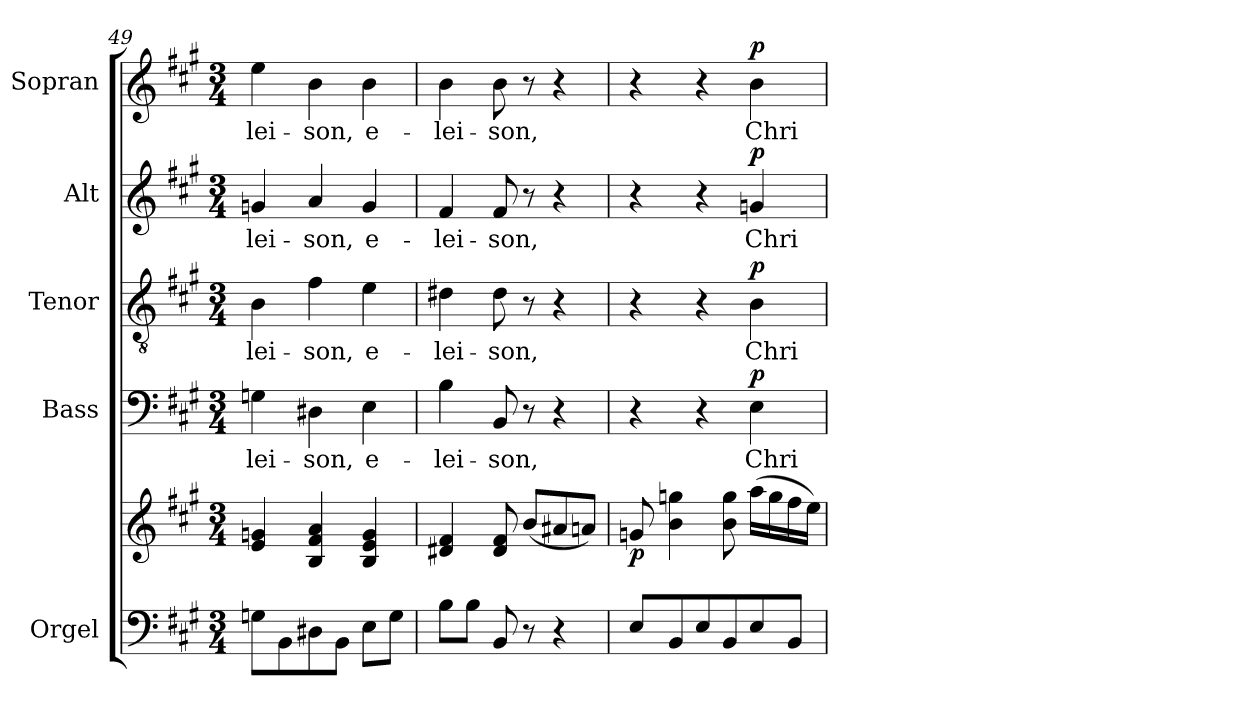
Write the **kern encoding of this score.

**kern	**kern	**dynam	**kern	**text	**dynam	**kern	**text	**dynam	**kern	**text	**dynam	**kern	**text	**dynam
*part5	*part5	*part5	*part4	*part4	*part4	*part3	*part3	*part3	*part2	*part2	*part2	*part1	*part1	*part1
*staff6	*staff5	*staff5/6	*staff4	*staff4	*staff4	*staff3	*staff3	*staff3	*staff2	*staff2	*staff2	*staff1	*staff1	*staff1
*I"Orgel	*	*	*I"Bass	*	*	*I"Tenor	*	*	*I"Alt	*	*	*I"Sopran	*	*
*I'Org.	*	*	*I'B.	*	*	*I'T.	*	*	*I'A.	*	*	*I'S.	*	*
*clefF4	*clefG2	*	*clefF4	*	*	*clefGv2	*	*	*clefG2	*	*	*clefG2	*	*
*k[f#c#g#]	*k[f#c#g#]	*	*k[f#c#g#]	*	*	*k[f#c#g#]	*	*	*k[f#c#g#]	*	*	*k[f#c#g#]	*	*
*A:	*A:	*	*A:	*	*	*A:	*	*	*A:	*	*	*A:	*	*
*M3/4	*M3/4	*	*M3/4	*	*	*M3/4	*	*	*M3/4	*	*	*M3/4	*	*
=49	=49	=49	=49	=49	=49	=49	=49	=49	=49	=49	=49	=49	=49	=49
!	!	!	!	!LO:LY:b	!	!	!LO:LY:b	!	!	!LO:LY:b	!	!	!LO:LY:b	!
8Gn\L	4e/ 4gn/	.	4Gn\	-lei-	.	4B\	-lei-	.	4gn/	-lei-	.	4ee\	-lei-	.
8BB\	.	.	.	.	.	.	.	.	.	.	.	.	.	.
!	!	!	!	!LO:LY:b	!	!	!LO:LY:b	!	!	!LO:LY:b	!	!	!LO:LY:b	!
8D#X\	4B/ 4f#/ 4a/	.	4D#X\	-son,	.	4f#\	-son,	.	4a/	-son,	.	4b\	-son,	.
8BB\J	.	.	.	.	.	.	.	.	.	.	.	.	.	.
!	!	!	!	!LO:LY:b	!	!	!LO:LY:b	!	!	!LO:LY:b	!	!	!LO:LY:b	!
8E\L	4B/ 4e/ 4g/	.	4E\	e-	.	4e\	e-	.	4g/	e-	.	4b\	e-	.
8G\J	.	.	.	.	.	.	.	.	.	.	.	.	.	.
!!LO:PB:g=z
=50	=50	=50	=50	=50	=50	=50	=50	=50	=50	=50	=50	=50	=50	=50
!	!	!	!	!LO:LY:b	!	!	!LO:LY:b	!	!	!LO:LY:b	!	!	!LO:LY:b	!
8B\L	4d#X/ 4f#/	.	4B\	-lei-	.	4d#X\	-lei-	.	4f#/	-lei-	.	4b\	-lei-	.
8B\J	.	.	.	.	.	.	.	.	.	.	.	.	.	.
!	!	!	!	!LO:LY:b	!	!	!LO:LY:b	!	!	!LO:LY:b	!	!	!LO:LY:b	!
8BB/	8d#/ 8f#/	.	8BB/	-son,	.	8d#\	-son,	.	8f#/	-son,	.	8b\	-son,	.
8r	(<8b/L	.	8r	.	.	8r	.	.	8r	.	.	8r	.	.
4r	8a#X/	.	4r	.	.	4r	.	.	4r	.	.	4r	.	.
.	8an/J)	.	.	.	.	.	.	.	.	.	.	.	.	.
=51	=51	=51	=51	=51	=51	=51	=51	=51	=51	=51	=51	=51	=51	=51
!	!	!LO:DY:b	!	!	!	!	!	!	!	!	!	!	!	!
8E/L	8gn/	p	4r	.	.	4r	.	.	4r	.	.	4r	.	.
8BB/	4b\ 4ggn\	.	.	.	.	.	.	.	.	.	.	.	.	.
8E/	.	.	4r	.	.	4r	.	.	4r	.	.	4r	.	.
8BB/	8b\ 8gg\	.	.	.	.	.	.	.	.	.	.	.	.	.
!	!	!	!	!LO:LY:b	!LO:DY:a	!	!LO:LY:b	!LO:DY:a	!	!LO:LY:b	!LO:DY:a	!	!LO:LY:b	!LO:DY:a
8E/	(>16aa\LL	.	4E\	Chri-	p	4B\	Chri-	p	4gn/	Chri-	p	4b\	Chri-	p
.	16gg\	.	.	.	.	.	.	.	.	.	.	.	.	.
8BB/J	16ff#\	.	.	.	.	.	.	.	.	.	.	.	.	.
.	16ee\JJ)	.	.	.	.	.	.	.	.	.	.	.	.	.
=	=	=	=	=	=	=	=	=	=	=	=	=	=	=
*-	*-	*-	*-	*-	*-	*-	*-	*-	*-	*-	*-	*-	*-	*-
